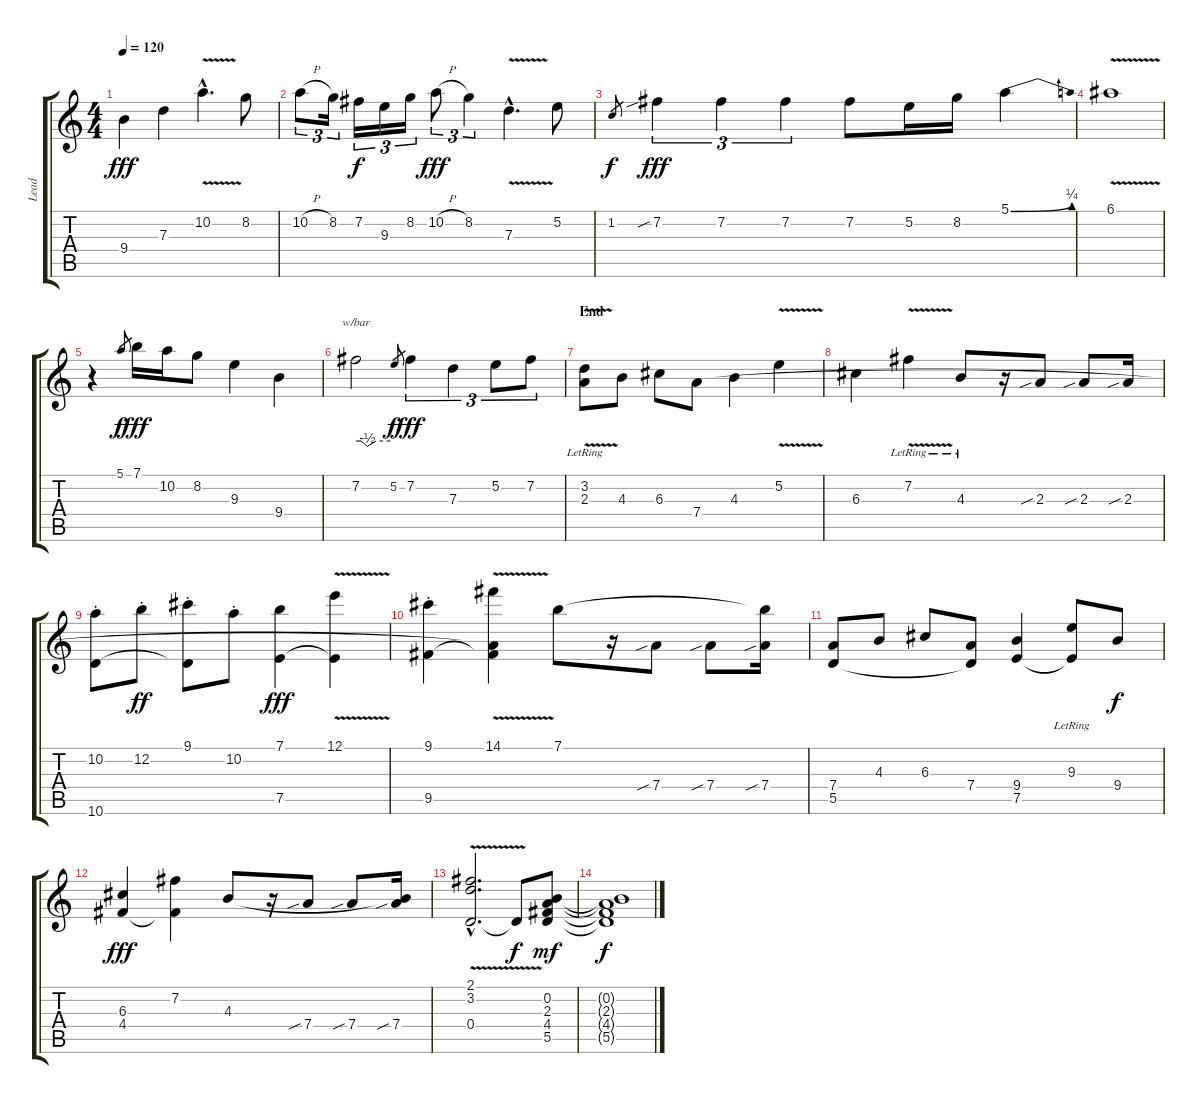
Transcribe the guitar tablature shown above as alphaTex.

\track ("Lead" "Lead") {instrument acousticguitarnylon}
\staff {score tabs}
\tuning (E4 B3 G3 D3 A2 E2) {hide}
\ts (4 4)
\tempo 120
\clef g2
\ks c
9.4.4{dy fff} 7.3.4 10.2{v hac}.4{d} 8.2.8 |
10.2{h}.8{tu (3 2)} 8.2.16{tu (3 2)} 7.2.16{tu (3 2) dy f} 9.3.16{tu (3 2)} 8.2.16{tu (3 2)} 10.2{h}.8{tu (3 2) dy fff} 8.2.4{tu (3 2)} 7.3{v hac}.4{d} 5.2.8 |
1.2.8{gr dy f} 7.2{sib}.4{tu (3 2) dy fff} 7.2.4{tu (3 2)} 7.2.4{tu (3 2)} 7.2.8 5.2.16 8.2.16 5.1{be (bend 0 0 60 1)}.4 |
6.1{v}.1 |
r.4{instrument acousticguitarnylon} 5.1.8{gr dy f} 7.1.16{dy fff} 10.2.16 8.2.8 9.3.4 9.4.4 |
7.2.2{tbe (custom default 0 0 9 0 20 -2 35 0 60 0)} 5.2.8{gr dy f} 7.2.4{tu (3 2) dy fff} 7.3.4{tu (3 2)} 5.2.8{tu (3 2)} 7.2.8{tu (3 2)} |
\section ("" "End")
(3.2{v lr} 2.3).8{instrument acousticguitarnylon} 4.3.8 6.3.8 7.4.8 4.3.4 5.2{v}.4 |
6.3.4 7.2{v lr}.4 4.3{lr}.8 r.16 2.3{sib}.8 2.3{sib}.8 2.3{sib}.16 |
(10.2{st} 10.6).8 12.2{st}.8{dy ff} (9.1{st} 10.6{t}).8 10.2{st}.8 (7.1 7.5).4{dy fff} (12.1{v} 7.5{t}).4 |
(9.1{st} 9.5).4 (14.1{v} 7.4{t} 9.5{t}).4 7.1.8 r.16 7.4{sib}.8 7.4{sib}.8 (7.1{t} 7.4{sib}).16 |
(7.4 5.5).8 4.3.8 6.3.8 (7.4 5.5{t}).8 (9.4 7.5).4 (9.3{lr} 7.5{t}).8 9.4.8{dy f} |
(6.3 4.4).4{dy fff} (7.2 4.4{t}).4 4.3.8 r.16 7.4{sib}.8 7.4{sib}.8 (4.3{t} 7.4{sib}).16 |
(2.1{v hac} 3.2{v hac} 0.4{v hac}).2{d} 0.4{t}.8{dy f} (0.2 2.3 4.4 5.5).8{dy mf} |
(0.2{t} 2.3{t} 4.4{t} 5.5{t}).1{dy f}
